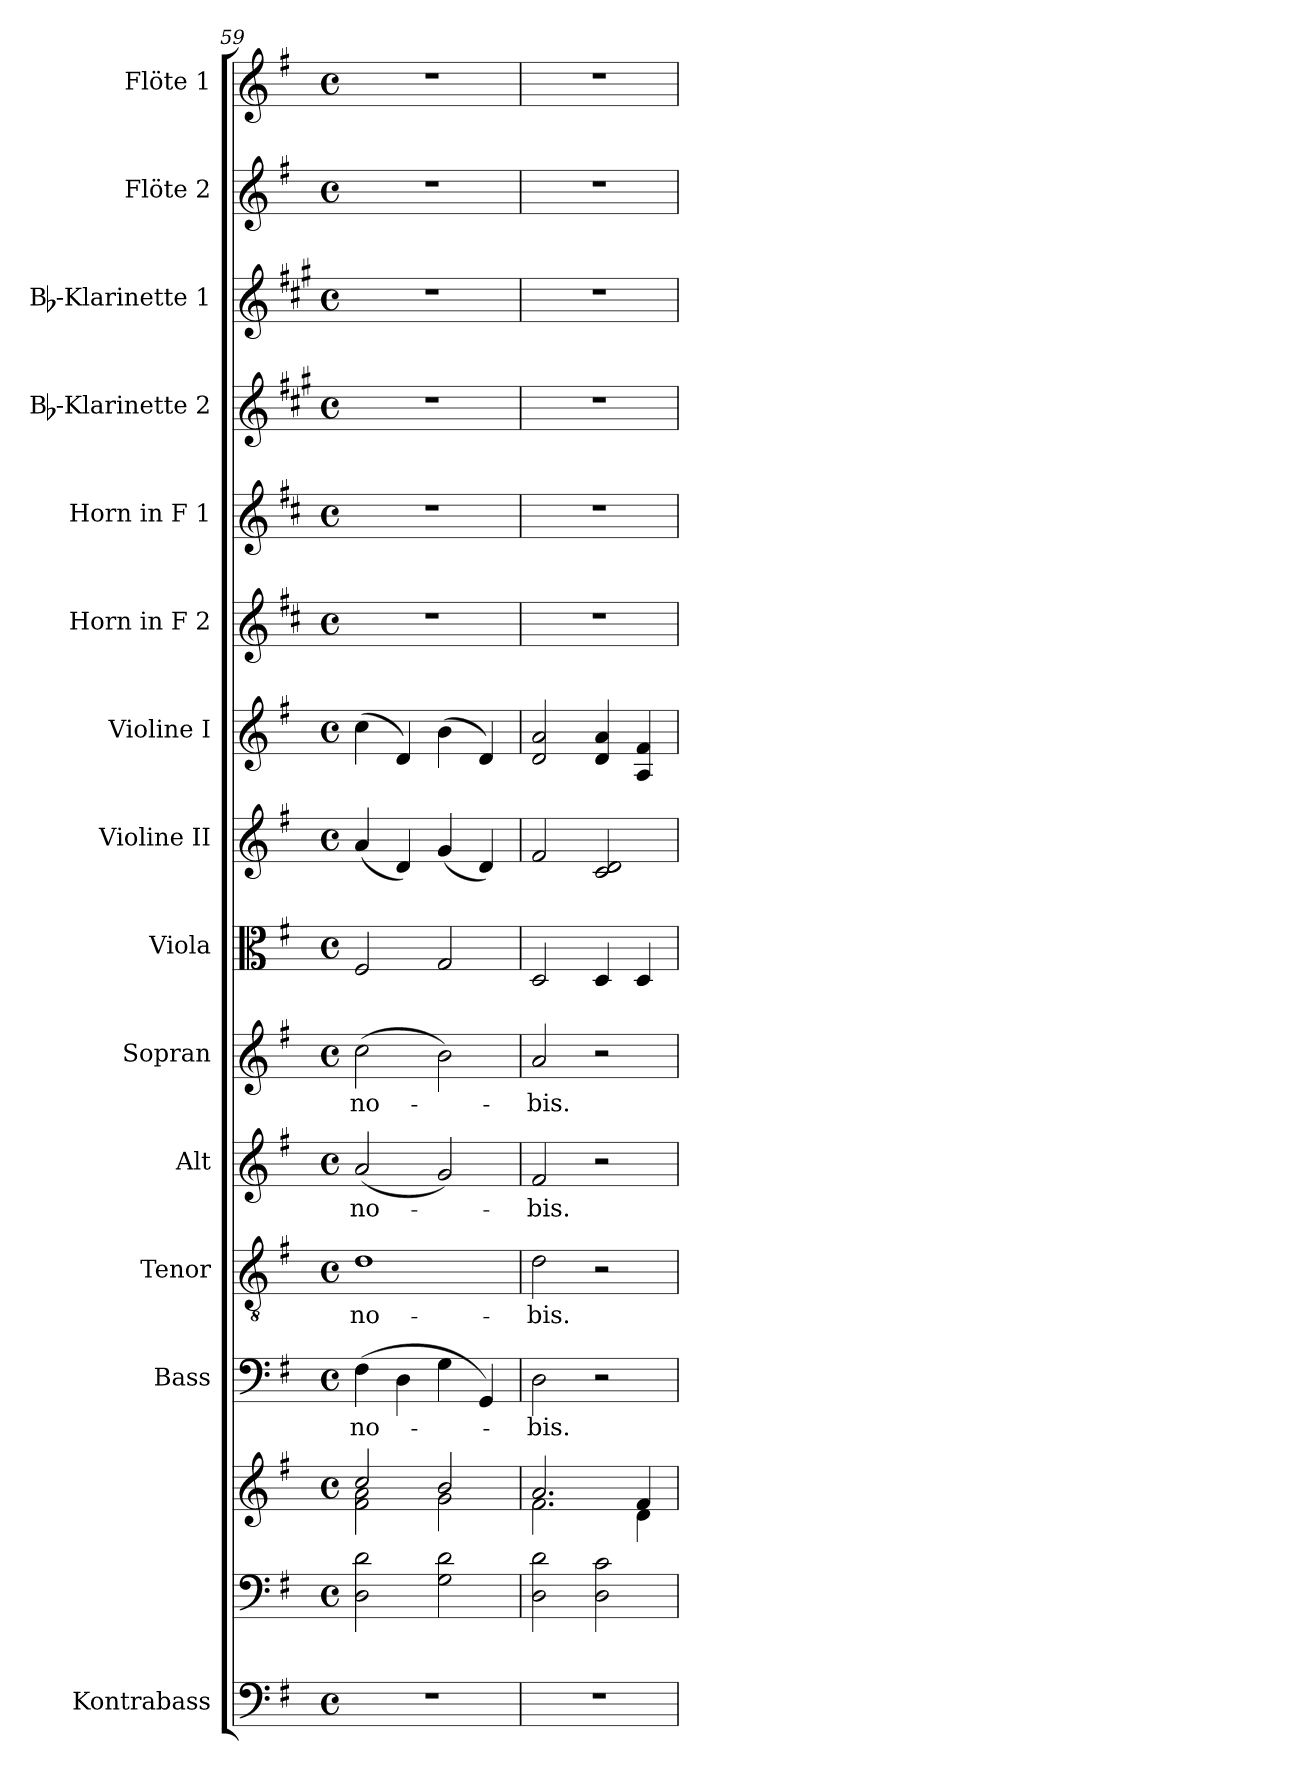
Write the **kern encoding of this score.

**kern	**kern	**kern	**kern	**text	**kern	**text	**kern	**text	**kern	**text	**kern	**kern	**kern	**kern	**kern	**kern	**kern	**kern	**kern
*part15	*part14	*part14	*part13	*part13	*part12	*part12	*part11	*part11	*part10	*part10	*part9	*part8	*part7	*part6	*part5	*part4	*part3	*part2	*part1
*staff16	*staff15	*staff14	*staff13	*staff13	*staff12	*staff12	*staff11	*staff11	*staff10	*staff10	*staff9	*staff8	*staff7	*staff6	*staff5	*staff4	*staff3	*staff2	*staff1
*I"Kontrabass	*	*	*I"Bass	*	*I"Tenor	*	*I"Alt	*	*I"Sopran	*	*I"Viola	*I"Violine II	*I"Violine I	*I"Horn in F 2	*I"Horn in F 1	*I"Bb-Klarinette 2	*I"Bb-Klarinette 1	*I"Flöte 2	*I"Flöte 1
*I'Kb.	*	*	*I'B.	*	*I'T.	*	*I'A.	*	*I'S.	*	*I'Vla.	*I'Vl. II	*I'Vl. I	*I'Horn 2	*I'Horn 1	*I'Bb Kl. 2	*I'Bb Kl. 1	*I'Fl. 2	*I'Fl. 1
*clefF4	*clefF4	*clefG2	*clefF4	*	*clefGv2	*	*clefG2	*	*clefG2	*	*clefC3	*clefG2	*clefG2	*clefG2	*clefG2	*clefG2	*clefG2	*clefG2	*clefG2
*ITrd7c12	*	*	*	*	*	*	*	*	*	*	*	*	*	*ITrd4c7	*ITrd4c7	*ITrd1c2	*ITrd1c2	*	*
*k[f#]	*k[f#]	*k[f#]	*k[f#]	*	*k[f#]	*	*k[f#]	*	*k[f#]	*	*k[f#]	*k[f#]	*k[f#]	*k[f#]	*k[f#]	*k[f#]	*k[f#]	*k[f#]	*k[f#]
*G:	*G:	*G:	*G:	*	*G:	*	*G:	*	*G:	*	*G:	*G:	*G:	*G:	*G:	*G:	*G:	*G:	*G:
*M4/4	*M4/4	*M4/4	*M4/4	*	*M4/4	*	*M4/4	*	*M4/4	*	*M4/4	*M4/4	*M4/4	*M4/4	*M4/4	*M4/4	*M4/4	*M4/4	*M4/4
*met(c)	*met(c)	*met(c)	*met(c)	*	*met(c)	*	*met(c)	*	*met(c)	*	*met(c)	*met(c)	*met(c)	*met(c)	*met(c)	*met(c)	*met(c)	*met(c)	*met(c)
=59	=59	=59	=59	=59	=59	=59	=59	=59	=59	=59	=59	=59	=59	=59	=59	=59	=59	=59	=59
*	*	*^	*	*	*	*	*	*	*	*	*	*	*	*	*	*	*	*	*
!	!	!	!	!	!LO:LY:b	!	!LO:LY:b	!	!LO:LY:b	!	!LO:LY:b	!	!	!	!	!	!	!	!	!
1r	2D\ 2d\	2cc/	2f#\ 2a\	(>4F#\	no-	1d	no-	(<2a/	no-	(>2cc\	no-	2F#/	(<4a/	(>4cc\	1r	1r	1r	1r	1r	1r
.	.	.	.	4D\	.	.	.	.	.	.	.	.	4d/)	4d/)	.	.	.	.	.	.
.	2G\ 2d\	2b/	2g\	4G\	.	.	.	2g/)	.	2b\)	.	2G/	(<4g/	(>4b\	.	.	.	.	.	.
.	.	.	.	4GG/)	.	.	.	.	.	.	.	.	4d/)	4d/)	.	.	.	.	.	.
=60	=60	=60	=60	=60	=60	=60	=60	=60	=60	=60	=60	=60	=60	=60	=60	=60	=60	=60	=60	=60
!	!	!	!	!	!LO:LY:b	!	!LO:LY:b	!	!LO:LY:b	!	!LO:LY:b	!	!	!	!	!	!	!	!	!
1r	2D\ 2d\	2.a/	2.f#\	2D\	-bis.	2d\	-bis.	2f#/	-bis.	2a/	-bis.	2D/	2f#/	2d/ 2a/	1r	1r	1r	1r	1r	1r
.	2D\ 2c\	.	.	2r	.	2r	.	2r	.	2r	.	4D/	2c/ 2d/	4d/ 4a/	.	.	.	.	.	.
.	.	4f#/	4d\	.	.	.	.	.	.	.	.	4D/	.	4A/ 4f#/	.	.	.	.	.	.
*	*	*v	*v	*	*	*	*	*	*	*	*	*	*	*	*	*	*	*	*	*
=	=	=	=	=	=	=	=	=	=	=	=	=	=	=	=	=	=	=	=
*-	*-	*-	*-	*-	*-	*-	*-	*-	*-	*-	*-	*-	*-	*-	*-	*-	*-	*-	*-
